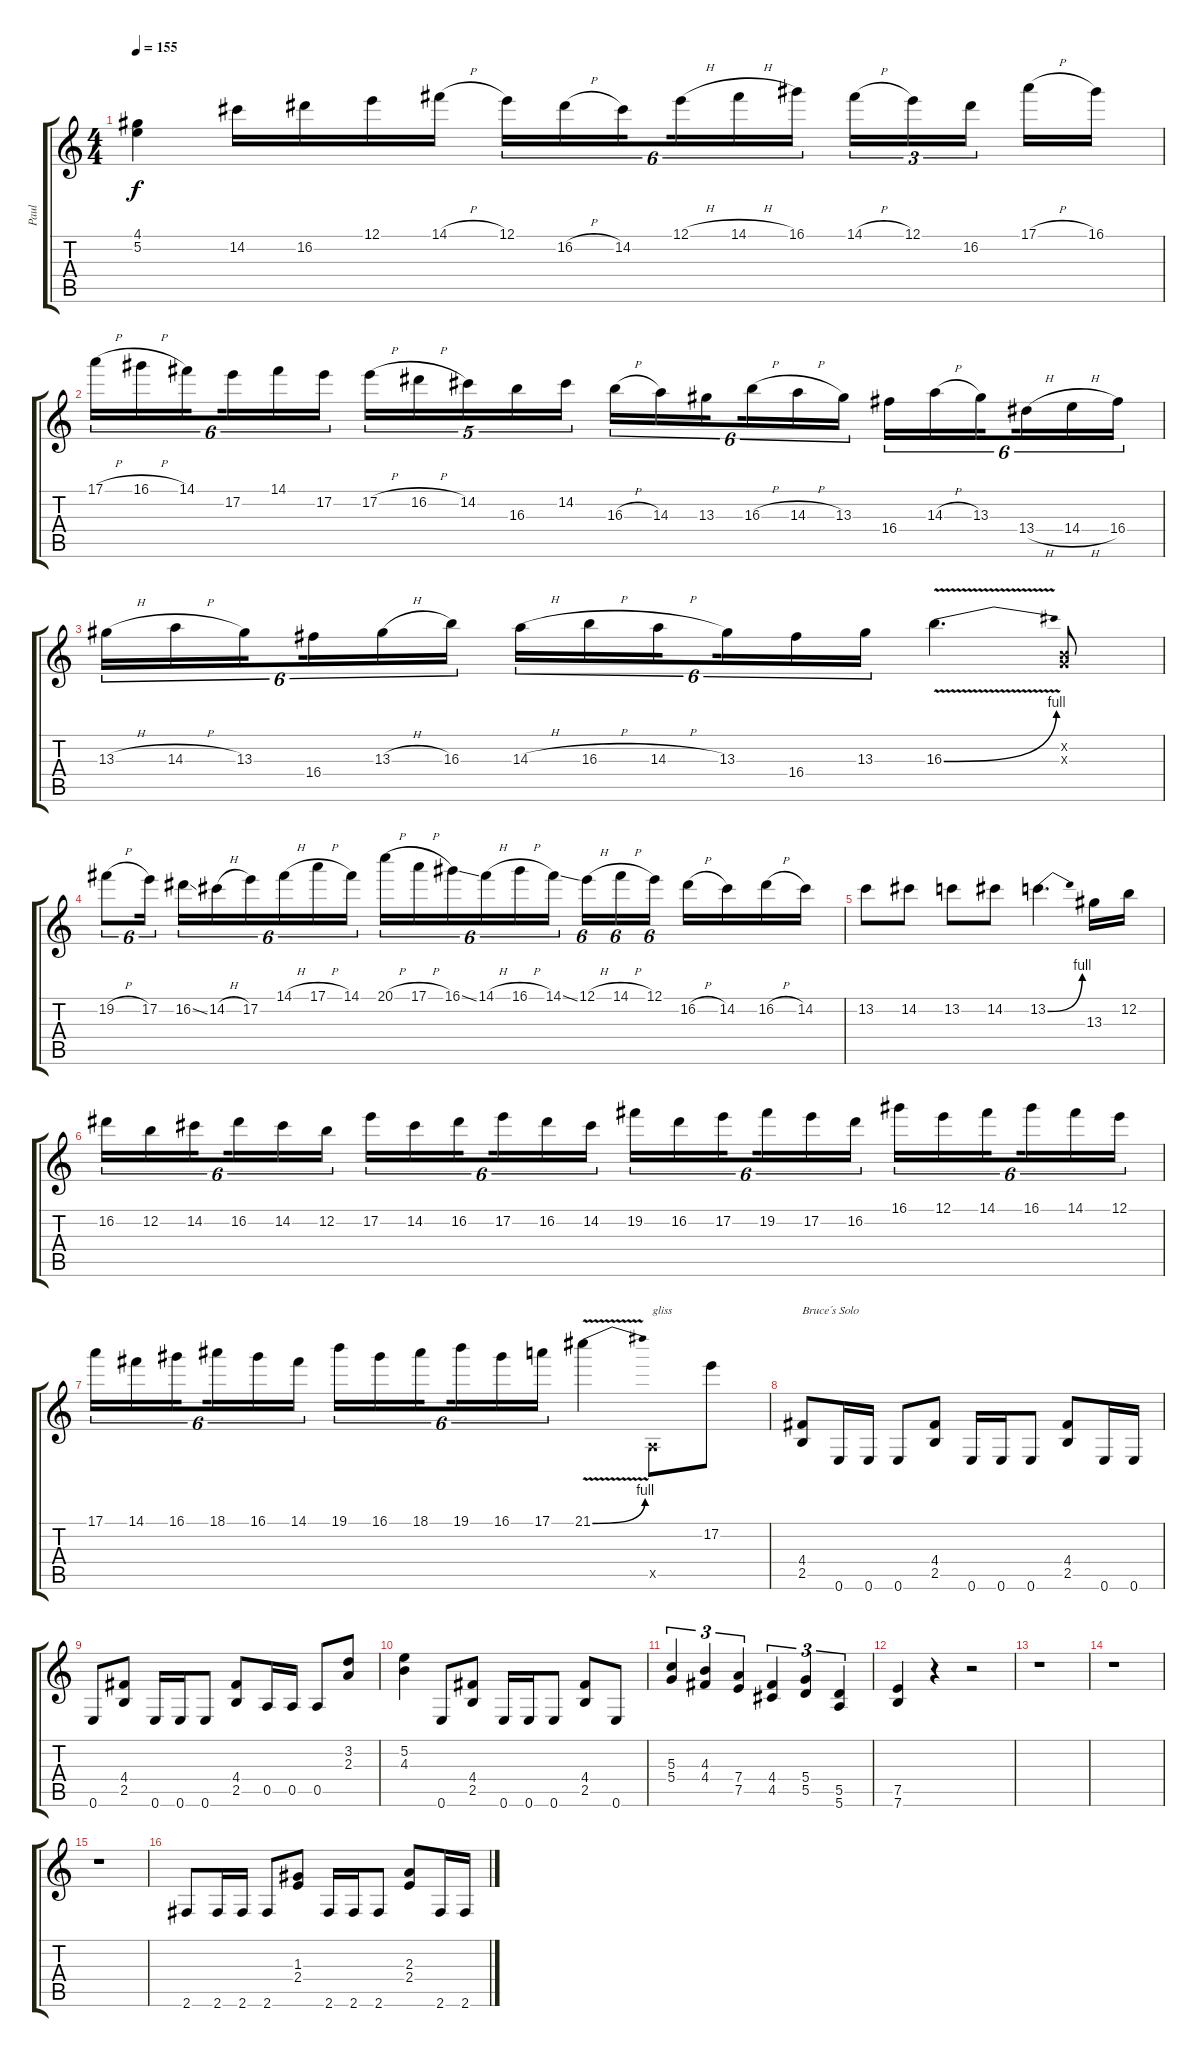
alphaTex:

\track ("Paul" "Paul") {instrument acousticguitarsteel}
\staff {score tabs}
\tuning (E4 B3 G3 D3 A2 E2) {hide}
\ts (4 4)
\tempo 155
\clef g2
\ks c
(4.1{t} 5.2{t}).4{dy f} 14.2.16 16.2.16 12.1.16 14.1{h}.16 12.1.16{tu (6 4)} 16.2{h}.16{tu (6 4)} 14.2.16{tu (6 4) beam splitsecondary} 12.1{h}.16{tu (6 4)} 14.1{h}.16{tu (6 4)} 16.1.16{tu (6 4)} 14.1{h}.16{tu (3 2)} 12.1.16{tu (3 2)} 16.2.16{tu (3 2) beam splitsecondary} 17.1{h}.16 16.1.16 |
17.1{h}.16{tu (6 4)} 16.1{h}.16{tu (6 4)} 14.1.16{tu (6 4) beam splitsecondary} 17.2.16{tu (6 4)} 14.1.16{tu (6 4)} 17.2.16{tu (6 4)} 17.2{h}.16{tu (5 4)} 16.2{h}.16{tu (5 4)} 14.2.16{tu (5 4)} 16.3.16{tu (5 4)} 14.2.16{tu (5 4)} 16.3{h}.16{tu (6 4)} 14.3.16{tu (6 4)} 13.3.16{tu (6 4) beam splitsecondary} 16.3{h}.16{tu (6 4)} 14.3{h}.16{tu (6 4)} 13.3.16{tu (6 4)} 16.4.16{tu (6 4)} 14.3{h}.16{tu (6 4)} 13.3.16{tu (6 4) beam splitsecondary} 13.4{h}.16{tu (6 4)} 14.4{h}.16{tu (6 4)} 16.4.16{tu (6 4)} |
13.3{h}.16{tu (6 4)} 14.3{h}.16{tu (6 4)} 13.3.16{tu (6 4) beam splitsecondary} 16.4.16{tu (6 4)} 13.3{h}.16{tu (6 4)} 16.3.16{tu (6 4)} 14.3{h}.16{tu (6 4)} 16.3{h}.16{tu (6 4)} 14.3{h}.16{tu (6 4) beam splitsecondary} 13.3.16{tu (6 4)} 16.4.16{tu (6 4)} 13.3.16{tu (6 4)} 16.3{be (bend 0 0 60 4) v}.4{d} (0.2{x} 0.3{x}).8 |
19.2{h}.8{tu (6 4)} 17.2.16{tu (6 4) beam splitsecondary} 16.2{ss}.16{tu (6 4)} 14.2{h}.16{tu (6 4)} 17.2.16{tu (6 4)} 14.1{h}.16{tu (6 4)} 17.1{h}.16{tu (6 4)} 14.1.16{tu (6 4) beam splitsecondary} 20.1{h}.16{tu (6 4)} 17.1{h}.16{tu (6 4)} 16.1{ss}.16{tu (6 4)} 14.1{h}.16{tu (6 4)} 16.1{h}.16{tu (6 4)} 14.1{ss}.16{tu (6 4) beam splitsecondary} 12.1{h}.16{tu (6 4)} 14.1{h}.16{tu (6 4)} 12.1.16{tu (6 4)} 16.2{h}.16 14.2.16 16.2{h}.16 14.2.16 |
13.2.8 14.2.8 13.2.8 14.2.8 13.2{be (bend 0 0 60 4)}.4{d} 13.3.16 12.2.16 |
16.2.16{tu (6 4)} 12.2.16{tu (6 4)} 14.2.16{tu (6 4) beam splitsecondary} 16.2.16{tu (6 4)} 14.2.16{tu (6 4)} 12.2.16{tu (6 4)} 17.2.16{tu (6 4)} 14.2.16{tu (6 4)} 16.2.16{tu (6 4) beam splitsecondary} 17.2.16{tu (6 4)} 16.2.16{tu (6 4)} 14.2.16{tu (6 4)} 19.2.16{tu (6 4)} 16.2.16{tu (6 4)} 17.2.16{tu (6 4) beam splitsecondary} 19.2.16{tu (6 4)} 17.2.16{tu (6 4)} 16.2.16{tu (6 4)} 16.1.16{tu (6 4)} 12.1.16{tu (6 4)} 14.1.16{tu (6 4) beam splitsecondary} 16.1.16{tu (6 4)} 14.1.16{tu (6 4)} 12.1.16{tu (6 4)} |
17.1.16{tu (6 4)} 14.1.16{tu (6 4)} 16.1.16{tu (6 4) beam splitsecondary} 18.1.16{tu (6 4)} 16.1.16{tu (6 4)} 14.1.16{tu (6 4)} 19.1.16{tu (6 4)} 16.1.16{tu (6 4)} 18.1.16{tu (6 4) beam splitsecondary} 19.1.16{tu (6 4)} 16.1.16{tu (6 4)} 17.1.16{tu (6 4)} 21.1{be (bend 0 0 60 4) v}.4 0.5{x}.8{txt "gliss"} 17.2.8 |
(4.4 2.5).8{txt "Bruce´s Solo"} 0.6.16 0.6.16 0.6.8 (4.4 2.5).8 0.6.16 0.6.16 0.6.8 (4.4 2.5).8 0.6.16 0.6.16 |
0.6.8 (4.4 2.5).8 0.6.16 0.6.16 0.6.8 (4.4 2.5).8 0.5.16 0.5.16 0.5.8 (3.2 2.3).8 |
(5.2 4.3).4 0.6.8 (4.4 2.5).8 0.6.16 0.6.16 0.6.8 (4.4 2.5).8 0.6.8 |
(5.3 5.4).4{tu (3 2)} (4.3 4.4).4{tu (3 2)} (7.4 7.5).4{tu (3 2)} (4.4 4.5).4{tu (3 2)} (5.4 5.5).4{tu (3 2)} (5.5 5.6).4{tu (3 2)} |
(7.5 7.6).4 r.4 r.2 |
r.1 |
r.1 |
r.1 |
2.6.8 2.6.16 2.6.16 2.6.8 (1.3 2.4).8 2.6.16 2.6.16 2.6.8 (2.3 2.4).8 2.6.16 2.6.16
